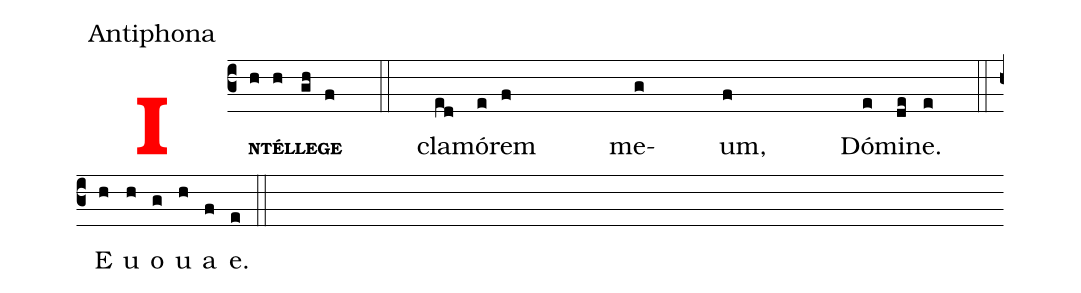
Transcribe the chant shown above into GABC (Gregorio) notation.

office-part: Antiphona;
%%
<v>\bf\textcolor{red}{I}</v><v>\bf\scriptsize{N}</v>(c3h)<v>\bf\scriptsize{TÉL}</v>(h)<v>\bf\scriptsize{LE}</v>(gh)<v>\bf\scriptsize{GE}</v>(f) (::)
cla(ed)mó(e)rem(f) me(g)um,(f) Dó(e)mi(de)ne.(e) (::) (z) E(h) u(h) o(g) u(h) a(f) e.(e) (::)
